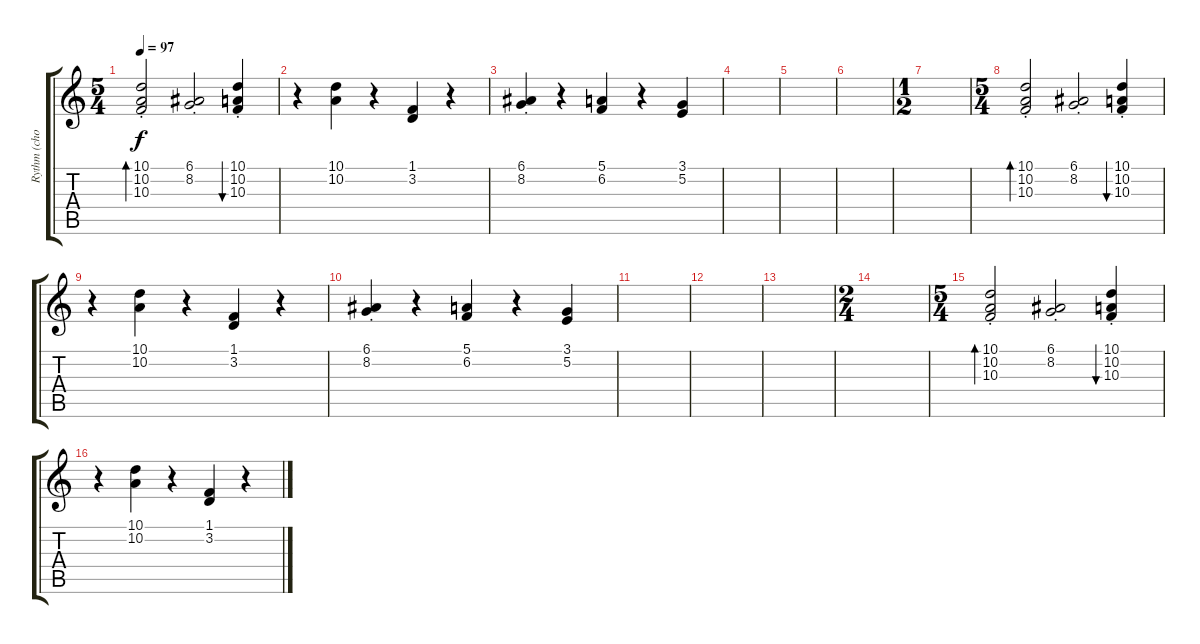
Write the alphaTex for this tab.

\track ("Rythm (chords)" "Rythm (cho") {instrument orchestralharp}
\staff {score tabs}
\tuning (E4 B3 G3 D3 A2 E2) {hide}
\ts (5 4)
\tempo 97
\clef g2
\ks c
(10.1{st} 10.2 10.3).2{bd 240 dy f instrument orchestralharp} (6.1{st} 8.2).2 (10.1{st} 10.2 10.3).4{bu 240} |
r.4 (10.1 10.2).4 r.4 (1.1 3.2).4 r.4 |
(6.1 8.2{st}).4 r.4 (5.1 6.2).4 r.4 (3.1 5.2).4 |
|
|
|
\ts (1 2)
|
\ts (5 4)
(10.1{st} 10.2 10.3).2{bd 240} (6.1{st} 8.2).2 (10.1{st} 10.2 10.3).4{bu 240} |
r.4 (10.1 10.2).4 r.4 (1.1 3.2).4 r.4 |
(6.1 8.2{st}).4 r.4 (5.1 6.2).4 r.4 (3.1 5.2).4 |
|
|
|
\ts (2 4)
|
\ts (5 4)
(10.1{st} 10.2 10.3).2{bd 240} (6.1{st} 8.2).2 (10.1{st} 10.2 10.3).4{bu 240} |
r.4 (10.1 10.2).4 r.4 (1.1 3.2).4 r.4
